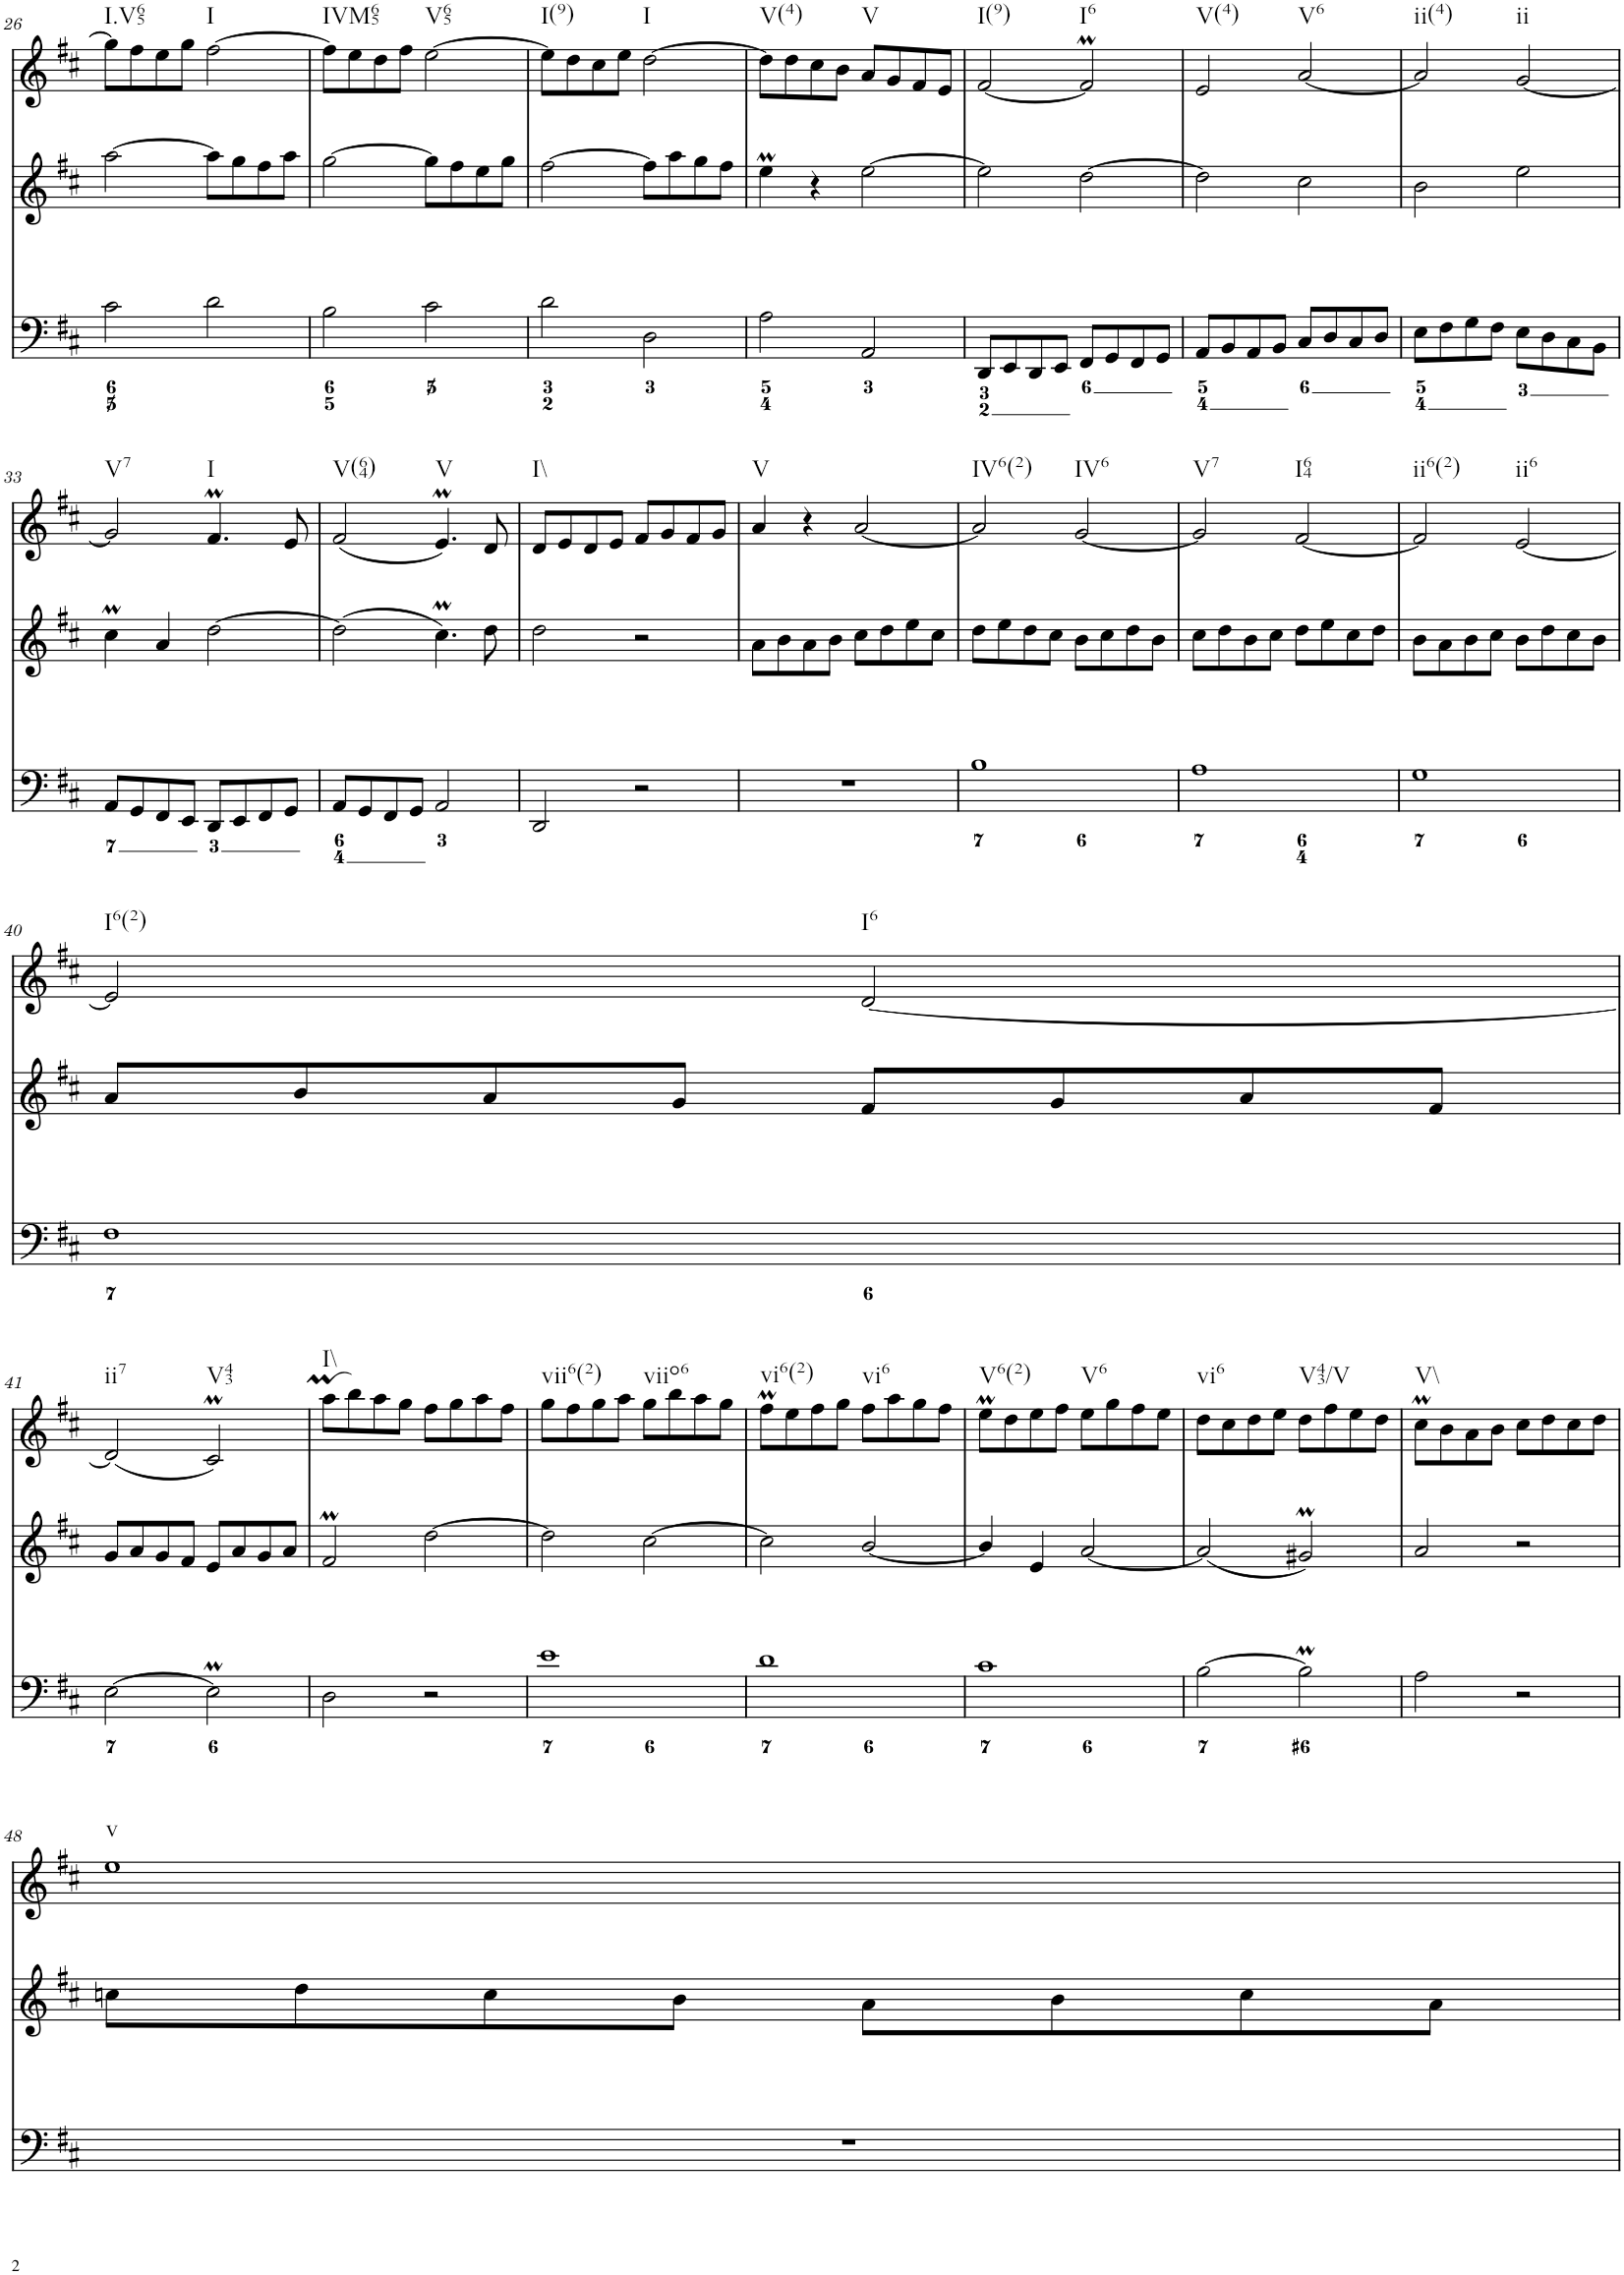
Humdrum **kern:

**kern	**kern	**kern
*part1	*part1	*part1
*staff3	*staff2	*staff1
*I"Piano	*	*
*I'Pno.	*	*
!!LO:PB:g=z
*clefF4	*clefG2	*clefG2
*k[f#c#]	*k[f#c#]	*k[f#c#]
*M2/2	*M2/2	*M2/2
=26	=26	=26
!	!	!LO:TX:b:t=I.V65
2c#\	[2aa\	8gg\L]
.	.	8ff#\
.	.	8ee\
.	.	8gg\J
!	!	!LO:TX:b:t=I
2d\	8aa\L]	[2ff#\
.	8gg\	.
.	8ff#\	.
.	8aa\J	.
=27	=27	=27
!	!	!LO:TX:b:t=IVM65
2B\	[2gg\	8ff#\L]
.	.	8ee\
.	.	8dd\
.	.	8ff#\J
!	!	!LO:TX:b:t=V65
2c#\	8gg\L]	[2ee\
.	8ff#\	.
.	8ee\	.
.	8gg\J	.
=28	=28	=28
!	!	!LO:TX:b:t=I(9)
2d\	[2ff#\	8ee\L]
.	.	8dd\
.	.	8cc#\
.	.	8ee\J
!	!	!LO:TX:b:t=I
2D\	8ff#\L]	[2dd\
.	8aa\	.
.	8gg\	.
.	8ff#\J	.
=29	=29	=29
!	!	!LO:TX:b:t=V(4)
2A\	4eeM\	8dd\L]
.	.	8dd\
.	4r	8cc#\
.	.	8b\J
!	!	!LO:TX:b:t=V
2AA/	[2ee\	8a/L
.	.	8g/
.	.	8f#/
.	.	8e/J
=30	=30	=30
!	!	!LO:TX:b:t=I(9)
8DD/L	2ee\]	[2f#/
8EE/	.	.
8DD/	.	.
8EE/J	.	.
!	!	!LO:TX:b:t=I6
8FF#/L	[2dd\	2f#m/]
8GG/	.	.
8FF#/	.	.
8GG/J	.	.
=31	=31	=31
!	!	!LO:TX:b:t=V(4)
8AA/L	2dd\]	2e/
8BB/	.	.
8AA/	.	.
8BB/J	.	.
!	!	!LO:TX:b:t=V6
8C#/L	2cc#\	[2a/
8D/	.	.
8C#/	.	.
8D/J	.	.
=32	=32	=32
!	!	!LO:TX:b:t=ii(4)
8E\L	2b\	2a/]
8F#\	.	.
8G\	.	.
8F#\J	.	.
!	!	!LO:TX:b:t=ii
8E\L	2ee\	[2g/
8D\	.	.
8C#\	.	.
8BB\J	.	.
!!LO:LB:g=z
=33	=33	=33
!	!	!LO:TX:b:t=V7
8AA/L	4cc#m\	2g/]
8GG/	.	.
8FF#/	4a/	.
8EE/J	.	.
!	!	!LO:TX:b:t=I
8DD/L	[2dd\	4.f#m/
8EE/	.	.
8FF#/	.	.
8GG/J	.	8e/
=34	=34	=34
!	!	!LO:TX:b:t=V(64)
8AA/L	2dd\]	(2f#/
8GG/	.	.
8FF#/	.	.
8GG/J	.	.
!	!	!LO:TX:b:t=V
2AA/	4.cc#m\	4.eM/)
.	8dd\	8d/
=35	=35	=35
!	!	!LO:TX:b:t=I\\
2DD/	2dd\	8d/L
.	.	8e/
.	.	8d/
.	.	8e/J
2r	2r	8f#/L
.	.	8g/
.	.	8f#/
.	.	8g/J
=36	=36	=36
!	!	!LO:TX:b:t=V
1r	8a\L	4a/
.	8b\	.
.	8a\	4r
.	8b\J	.
.	8cc#\L	[2a/
.	8dd\	.
.	8ee\	.
.	8cc#\J	.
=37	=37	=37
!	!	!LO:TX:b:t=IV6(2)
1B	8dd\L	2a/]
.	8ee\	.
.	8dd\	.
.	8cc#\J	.
!	!	!LO:TX:b:t=IV6
.	8b\L	[2g/
.	8cc#\	.
.	8dd\	.
.	8b\J	.
=38	=38	=38
!	!	!LO:TX:b:t=V7
1A	8cc#\L	2g/]
.	8dd\	.
.	8b\	.
.	8cc#\J	.
!	!	!LO:TX:b:t=I64
.	8dd\L	[2f#/
.	8ee\	.
.	8cc#\	.
.	8dd\J	.
=39	=39	=39
!	!	!LO:TX:b:t=ii6(2)
1G	8b\L	2f#/]
.	8a\	.
.	8b\	.
.	8cc#\J	.
!	!	!LO:TX:b:t=ii6
.	8b\L	[2e/
.	8dd\	.
.	8cc#\	.
.	8b\J	.
!!LO:LB:g=z
=40	=40	=40
!	!	!LO:TX:b:t=I6(2)
1F#	8a/L	2e/]
.	8b/	.
.	8a/	.
.	8g/J	.
!	!	!LO:TX:b:t=I6
.	8f#/L	[2d/
.	8g/	.
.	8a/	.
.	8f#/J	.
!!LO:LB:g=z
=41	=41	=41
!	!	!LO:TX:b:t=ii7
[2E\	8g/L	(2d/]
.	8a/	.
.	8g/	.
.	8f#/J	.
!	!	!LO:TX:b:t=V43
2EM\]	8e/L	2c#m/)
.	8a/	.
.	8g/	.
.	8a/J	.
=42	=42	=42
!	!	!LO:TX:b:t=I\\
2D\	2f#m/	8aa\L
.	.	8bb\
.	.	8aa\
.	.	8gg\J
2r	[2dd\	8ff#\L
.	.	8gg\
.	.	8aa\
.	.	8ff#\J
=43	=43	=43
!	!	!LO:TX:b:t=vii6(2)
1e	2dd\]	8gg\L
.	.	8ff#\
.	.	8gg\
.	.	8aa\J
!	!	!LO:TX:b:t=viio6
.	[2cc#\	8gg\L
.	.	8bb\
.	.	8aa\
.	.	8gg\J
=44	=44	=44
!	!	!LO:TX:b:t=vi6(2)
1d	2cc#\]	8ff#m\L
.	.	8ee\
.	.	8ff#\
.	.	8gg\J
!	!	!LO:TX:b:t=vi6
.	[2b/	8ff#\L
.	.	8aa\
.	.	8gg\
.	.	8ff#\J
=45	=45	=45
!	!	!LO:TX:b:t=V6(2)
1c#	4b/]	8eeM\L
.	.	8dd\
.	4e/	8ee\
.	.	8ff#\J
!	!	!LO:TX:b:t=V6
.	[2a/	8ee\L
.	.	8gg\
.	.	8ff#\
.	.	8ee\J
=46	=46	=46
!	!	!LO:TX:b:t=vi6
[2B\	2a/]	8dd\L
.	.	8cc#\
.	.	8dd\
.	.	8ee\J
!	!	!LO:TX:b:t=V43/V
2BM\]	2g#Xm/	8dd\L
.	.	8ff#\
.	.	8ee\
.	.	8dd\J
=47	=47	=47
!	!	!LO:TX:b:t=V\\
2A\	2a/	8cc#m\L
.	.	8b\
.	.	8a\
.	.	8b\J
2r	2r	8cc#\L
.	.	8dd\
.	.	8cc#\
.	.	8dd\J
!!LO:LB:g=z
=48	=48	=48
!	!	!LO:TX:b:t=v
1r	8ccn\L	1ee
.	8dd\	.
.	8cc\	.
.	8b\J	.
.	8a\L	.
.	8b\	.
.	8cc\	.
.	8a\J	.
=	=	=
*-	*-	*-
